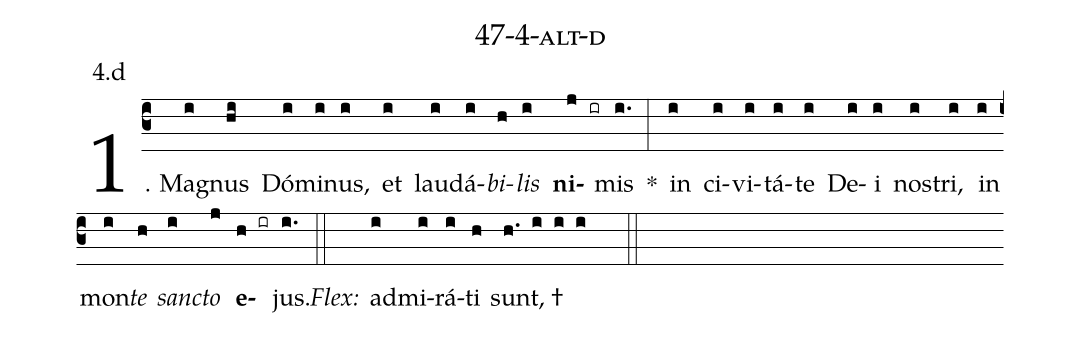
name: 47-4-alt-d;
annotation: 4.d;
%%
(c3)1. Ma(i)gnus(hi) Dó(i)mi(i)nus,(i) et(i) lau(i)dá(i)<i>bi</i>(h)<i>lis</i>(i) <b>ni</b>(j ir)mis(i.) *(:) in(i) ci(i)vi(i)tá(i)te(i) De(i)i(i) nos(i)tri,(i) in(i) mon(i)<i>te</i>(h) <i>sanc</i>(i)<i>to</i>(j) <b>e</b>(h ir)jus.(i.) (::)
<i>Flex:</i>()  ad(i)mi(i)rá(i)ti(h) sunt, †(h. i i i  ::)
